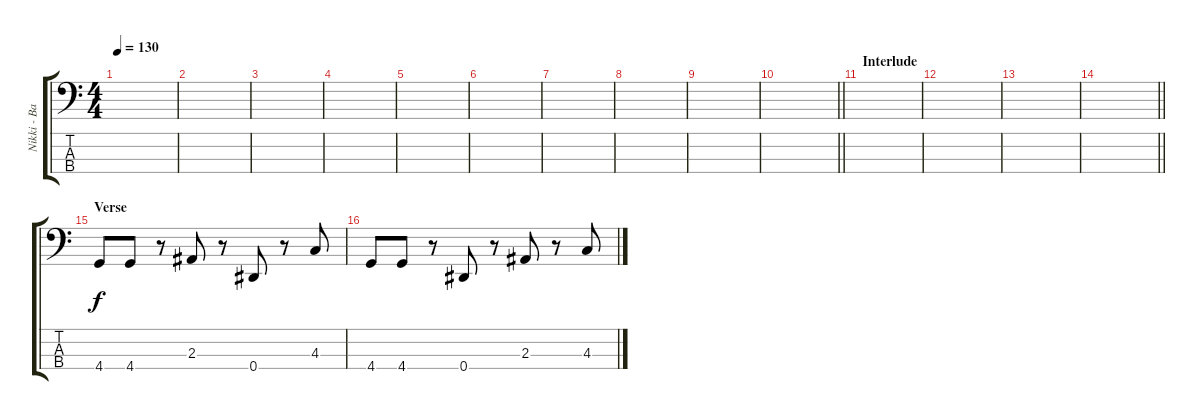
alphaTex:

\track ("Nikki - Bass (One Octave down)" "Nikki - Ba") {instrument electricbassfinger}
\staff {score tabs}
\tuning (Gb2 Db2 Ab1 Eb1) {hide}
\ts (4 4)
\tempo 130
\clef f4
\ks c
|
|
|
|
|
|
|
|
|
\barLineRight lightlight
|
\section ("" "Interlude")
|
|
|
\barLineRight lightlight
|
\section ("" "Verse")
4.4.8 4.4.8 r.8 2.3.8 r.8 0.4.8 r.8 4.3.8 |
4.4.8 4.4.8 r.8 0.4.8 r.8 2.3.8 r.8 4.3.8
